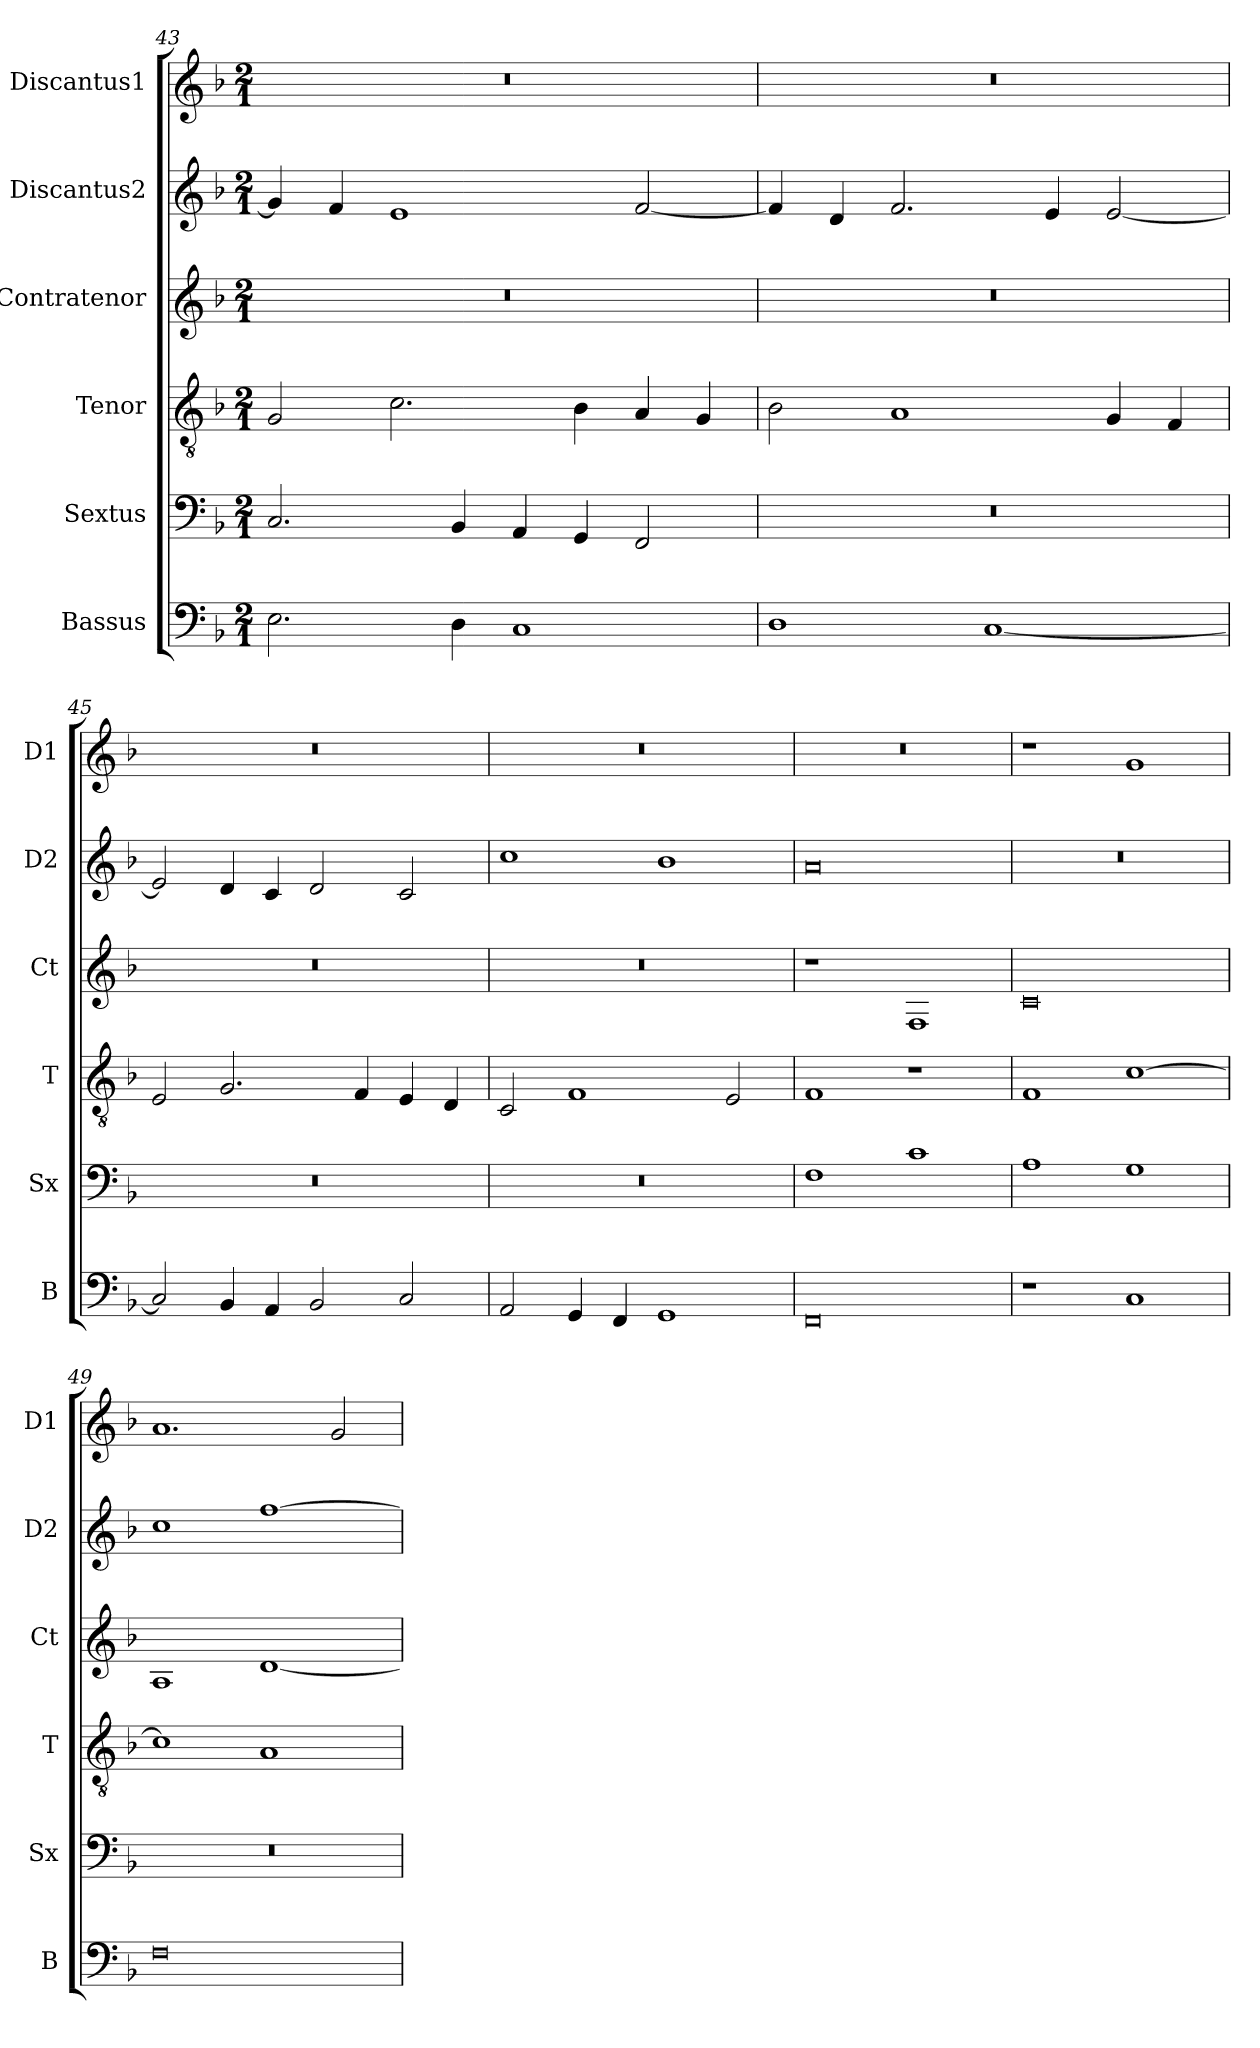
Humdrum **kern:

**kern	**kern	**kern	**kern	**kern	**kern
*part6	*part5	*part4	*part3	*part2	*part1
*staff6	*staff5	*staff4	*staff3	*staff2	*staff1
*I"Bassus	*I"Sextus	*I"Tenor	*I"Contratenor	*I"Discantus2	*I"Discantus1
*I'B	*I'Sx	*I'T	*I'Ct	*I'D2	*I'D1
*clefF4	*clefF4	*clefGv2	*clefG2	*clefG2	*clefG2
*k[b-]	*k[b-]	*k[b-]	*k[b-]	*k[b-]	*k[b-]
*M2/1	*M2/1	*M2/1	*M2/1	*M2/1	*M2/1
=43	=43	=43	=43	=43	=43
2.E\	2.C/	2G/	0r	4g/]	0r
.	.	.	.	4f/	.
.	.	2.c\	.	1e	.
4D\	4BB-/	.	.	.	.
1C	4AA/	.	.	.	.
.	4GG/	4B-\	.	.	.
.	2FF/	4A/	.	[2f/	.
.	.	4G/	.	.	.
=44	=44	=44	=44	=44	=44
1D	0r	2B-\	0r	4f/]	0r
.	.	.	.	4d/	.
.	.	1A	.	2.f/	.
[1C	.	.	.	.	.
.	.	.	.	4e/	.
.	.	4G/	.	[2e/	.
.	.	4F/	.	.	.
=45	=45	=45	=45	=45	=45
2C/]	0r	2E/	0r	2e/]	0r
4BB-/	.	2.G/	.	4d/	.
4AA/	.	.	.	4c/	.
2BB-/	.	.	.	2d/	.
.	.	4F/	.	.	.
2C/	.	4E/	.	2c/	.
.	.	4D/	.	.	.
=46	=46	=46	=46	=46	=46
2AA/	0r	2C/	0r	1cc	0r
4GG/	.	1F	.	.	.
4FF/	.	.	.	.	.
1GG	.	.	.	1b-	.
.	.	2E/	.	.	.
=47	=47	=47	=47	=47	=47
0FF	1F	1F	1r	0a	0r
.	1c	1r	1F	.	.
=48	=48	=48	=48	=48	=48
1r	1A	1F	0c	0r	1r
1C	1G	[1c	.	.	1g
=49	=49	=49	=49	=49	=49
0F	0r	1c]	1A	1cc	1.a
.	.	1A	[1d	[1ff	.
.	.	.	.	.	2g/
=	=	=	=	=	=
*-	*-	*-	*-	*-	*-
